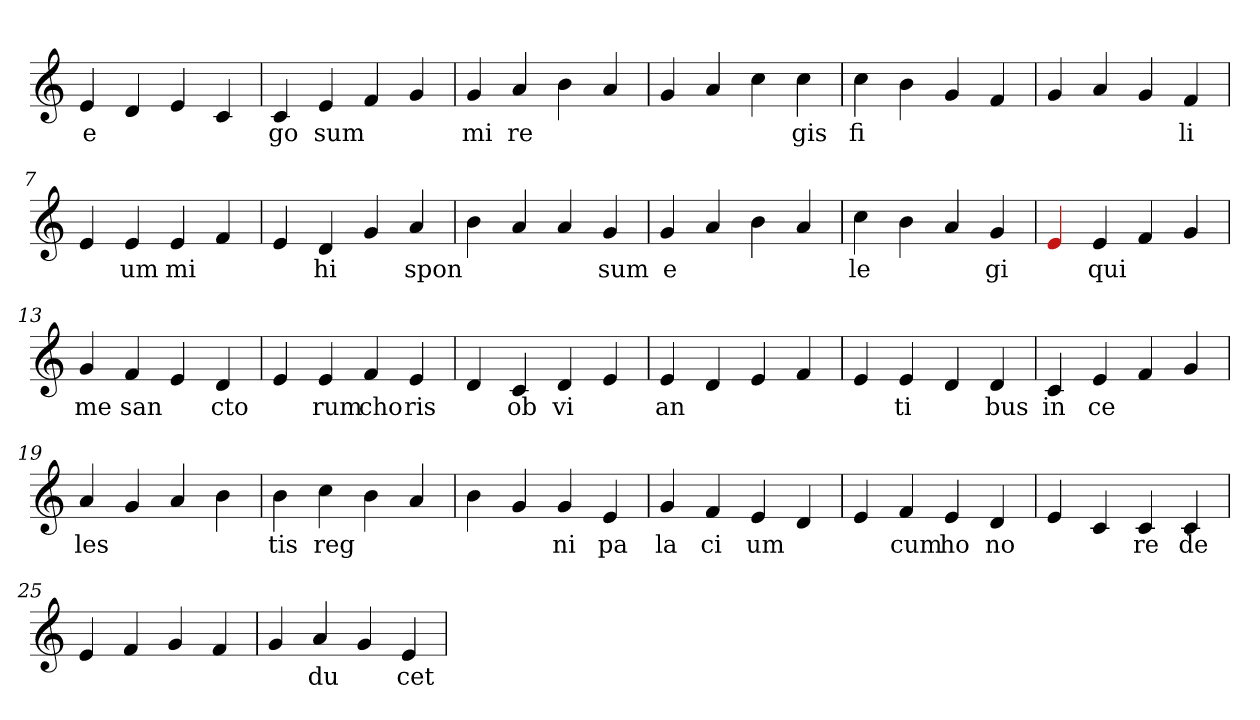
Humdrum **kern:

**kern	**text
*part1	*part1
*staff1	*staff1
*clefG2	*
=1	=1
4e	e
4d	.
4e	.
4c	.
=2	=2
4c	go
4e	sum
4f	.
4g	.
=3	=3
4g	mi
4a	re
4b	.
4a	.
=4	=4
4g	.
4a	.
4cc	.
4cc	gis
=5	=5
4cc	fi
4b	.
4g	.
4f	.
=6	=6
4g	.
4a	.
4g	.
4f	li
=7	=7
4e	.
4e	um
4e	mi
4f	.
=8	=8
4e	.
4d	hi
4g	.
4a	spon
=9	=9
4b	.
4a	.
4a	.
4g	sum
=10	=10
4g	e
4a	.
4b	.
4a	.
=11	=11
4cc	le
4b	.
4a	.
4g	gi
=12	=12
4Re	.
4e	qui
4f	.
4g	.
=13	=13
4g	me
4f	san
4e	.
4d	cto
=14	=14
4e	.
4e	rum
4f	cho
4e	ris
=15	=15
4d	.
4c	ob
4d	vi
4e	.
=16	=16
4e	an
4d	.
4e	.
4f	.
=17	=17
4e	.
4e	ti
4d	.
4d	bus
=18	=18
4c	in
4e	ce
4f	.
4g	.
=19	=19
4a	les
4g	.
4a	.
4b	.
=20	=20
4b	tis
4cc	reg
4b	.
4a	.
=21	=21
4b	.
4g	.
4g	ni
4e	pa
=22	=22
4g	la
4f	ci
4e	um
4d	.
=23	=23
4e	.
4f	cum
4e	ho
4d	no
=24	=24
4e	.
4c	.
4c	re
4c	de
=25	=25
4e	.
4f	.
4g	.
4f	.
=26	=26
4g	.
4a	du
4g	.
4e	cet
=	=
*-	*-
